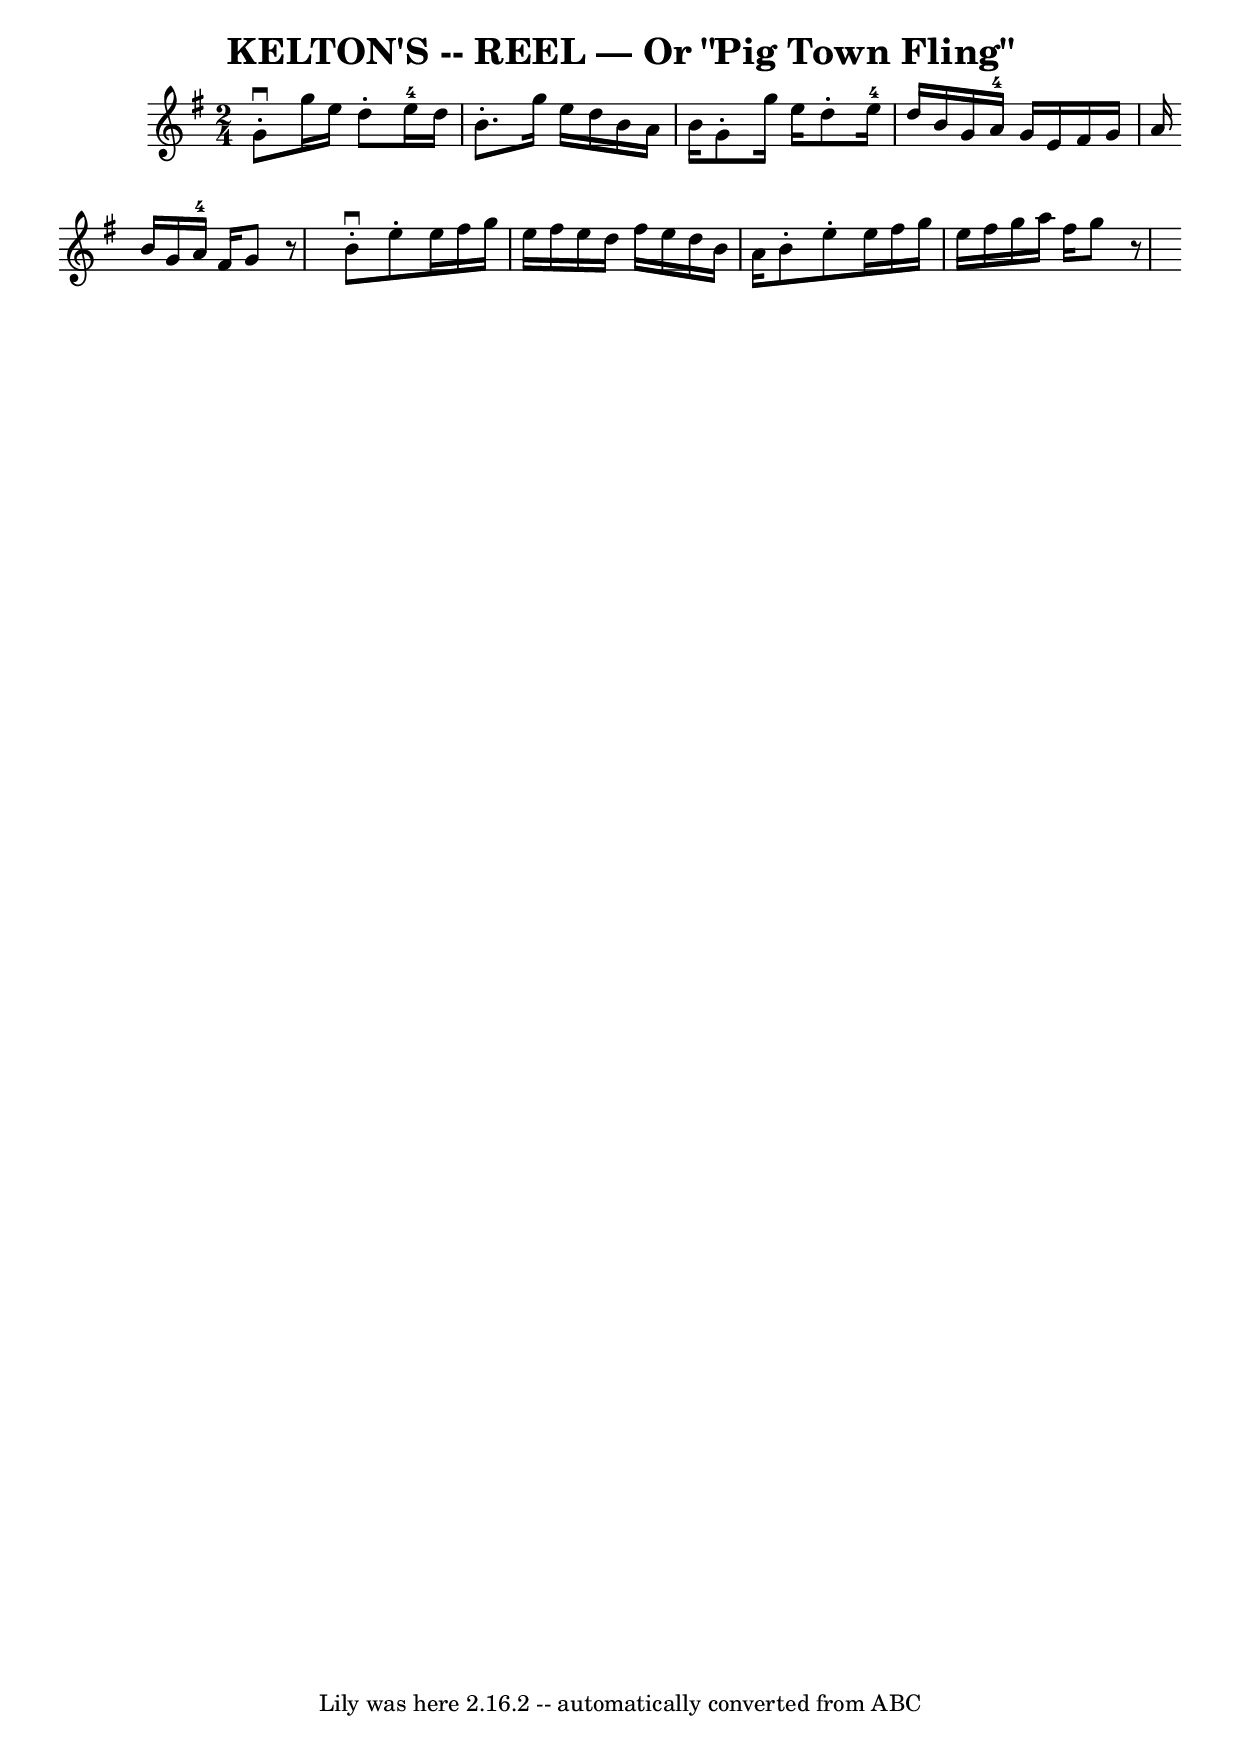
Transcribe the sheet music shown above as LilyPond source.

\version "2.7.40"
\include "Mammoth.ily"
\header {
	%% book = "Ryan's Mammoth Collection of Fiddle Tunes"
	crossRefNumber = "1"
	footnotes = ""
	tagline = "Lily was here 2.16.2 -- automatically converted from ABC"
	title = "KELTON'S -- REEL — Or \"Pig Town Fling\""
}
voicedefault =  {


\time 2/4 
\key g \major g'8^\downbow-. g''16 e''16 d''8 -. e''16 
-4 d''16    |
 b'8. -. g''16 e''16 d''16 b'16 a'16    
b'16    |
 g'8 -. g''16 e''16 d''8 -. e''16-4 d''16    
|
 b'16 g'16 a'16-4 g'16 e'16 fis'16 g'16 a'16   
 \bar ":|" b'16 g'16 a'16-4 fis'16 g'8    r8 \bar "|."     
\bar "|:" b'8^\downbow-. e''8 -. e''16 fis''16 g''16 e''16    
|
 fis''16 e''16 d''16 fis''16 e''16 d''16 b'16    
a'16    |
 b'8 -. e''8 -. e''16 fis''16 g''16 e''16    
|
 fis''16 g''16 a''16 fis''16 g''8    r8   \bar ":|"   
}

\score{
    <<

	\context Staff="default"
	{
	    \voicedefault 
	}

    >>
	\layout {
	}
	\midi {}
}
